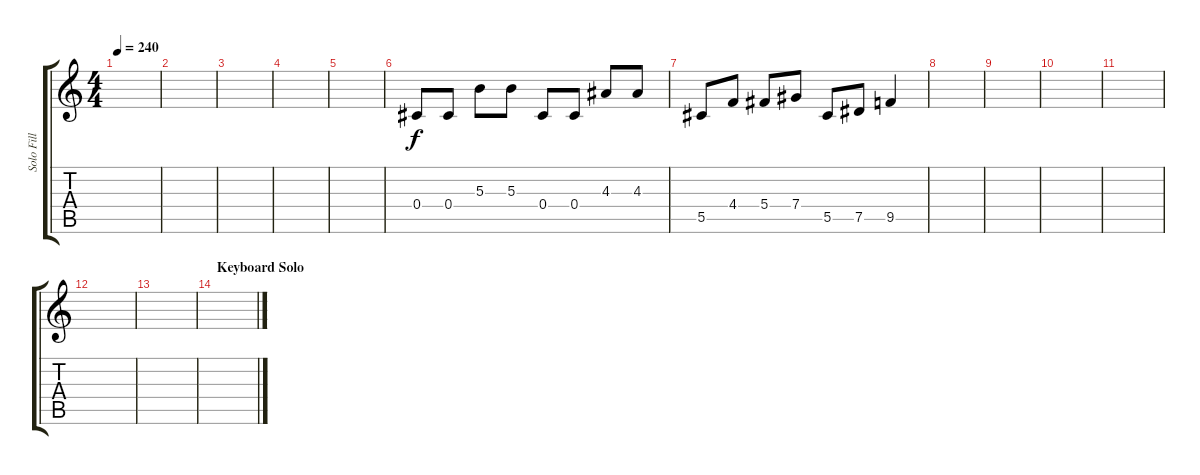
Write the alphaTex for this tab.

\track ("Solo Fill" "Solo Fill") {instrument overdrivenguitar}
\staff {score tabs}
\tuning (Eb4 Bb3 Gb3 Db3 Ab2 Eb2) {hide}
\ts (4 4)
\tempo 240
\clef g2
\ks c
|
|
|
|
|
0.4.8 0.4.8 5.3.8 5.3.8 0.4.8 0.4.8 4.3.8 4.3.8 |
5.5.8 4.4.8 5.4.8 7.4.8 5.5.8 7.5.8 9.5.4 |
|
|
|
|
|
|
\section ("" "Keyboard Solo")
